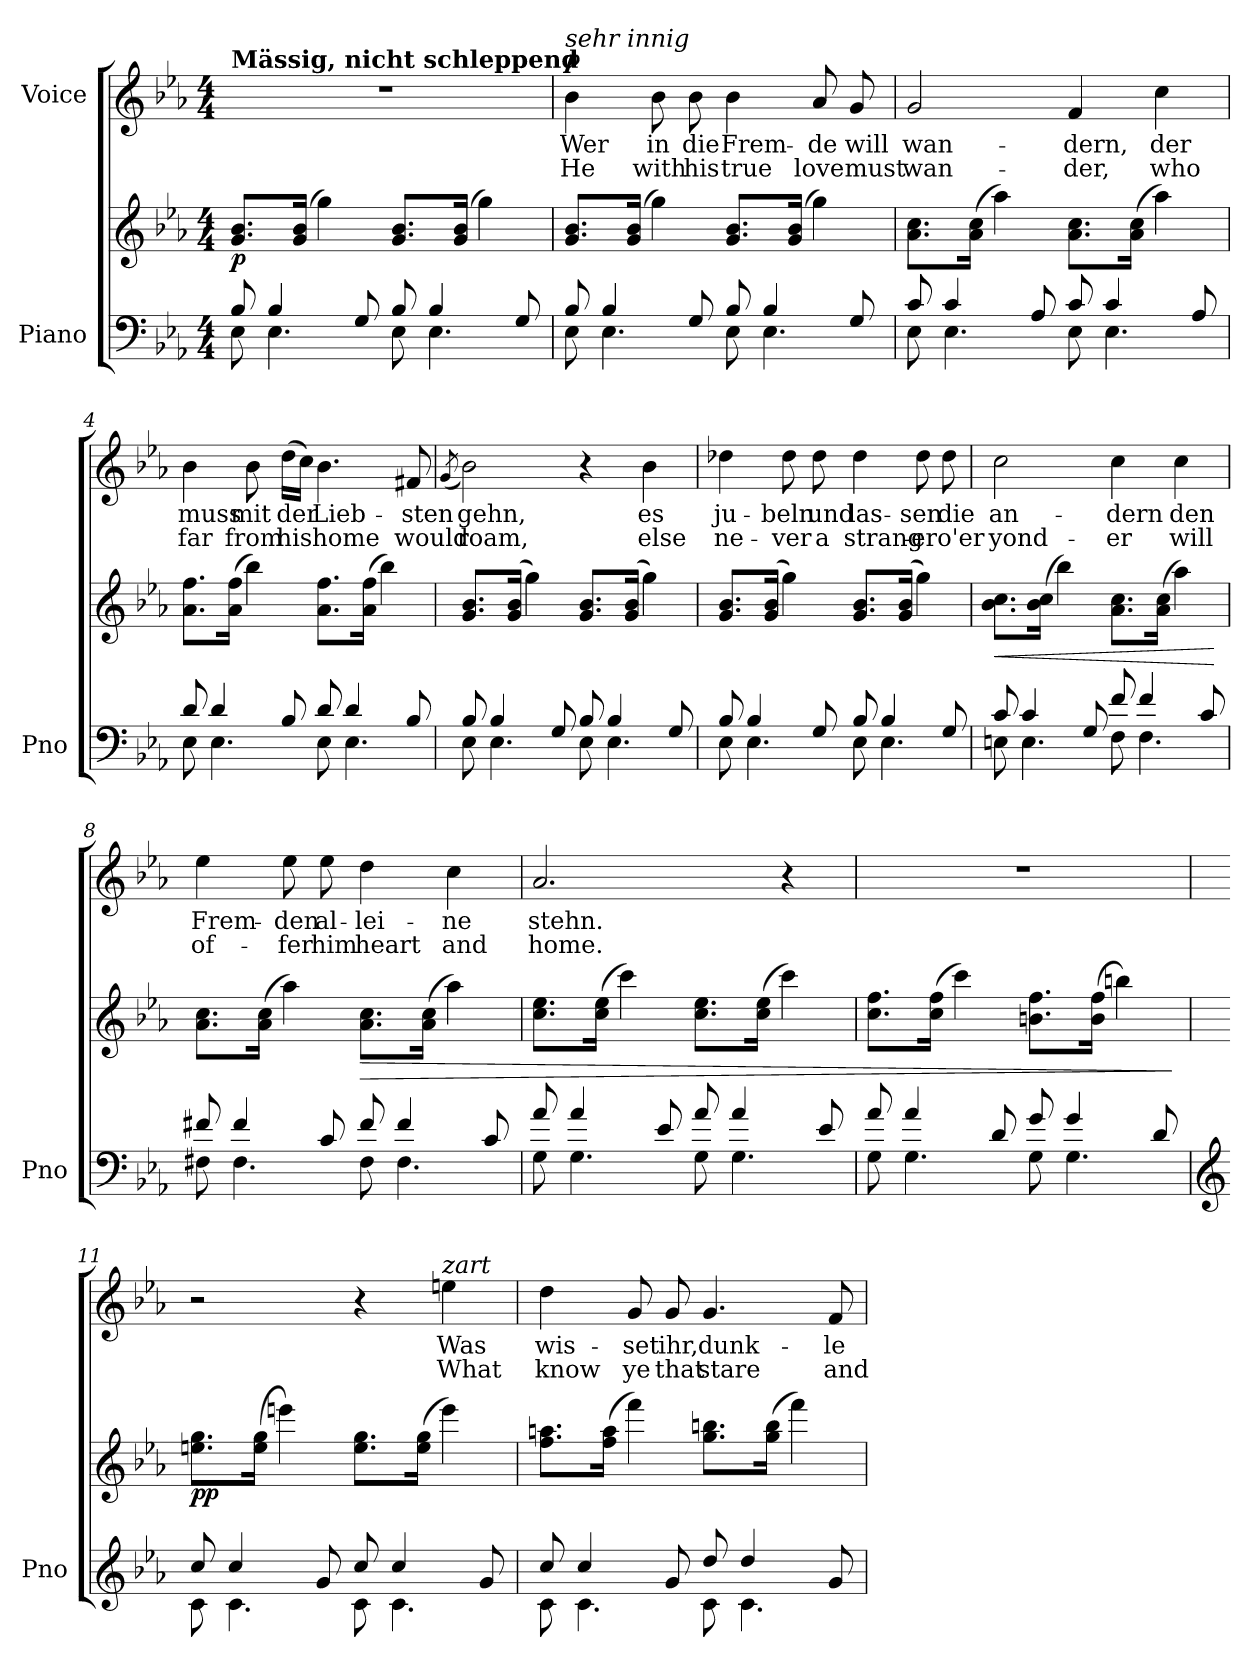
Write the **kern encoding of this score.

**kern	**kern	**dynam	**kern	**text	**text	**dynam
*part2	*part2	*part2	*part1	*part1	*part1	*part1
*staff3	*staff2	*staff2/3	*staff1	*staff1	*staff1	*staff1
*I"Piano	*	*	*I"Voice	*	*	*
*I'Pno	*	*	*	*	*	*
*clefF4	*clefG2	*	*clefG2	*	*	*
*k[b-e-a-]	*k[b-e-a-]	*	*k[b-e-a-]	*	*	*
*M4/4	*M4/4	*	*M4/4	*	*	*
=1	=1	=1	=1	=1	=1	=1
*^	*	*	*	*	*	*
!	!	!	!	!LO:TX:a:B:t=Mässig, nicht schleppend	!	!	!
!	!	!	!LO:DY:b	!	!	!	!
8B-/	8E-\	8.g/ 8.b-/L	p	1r	.	.	.
4B-/	4.E-\	.	.	.	.	.	.
.	.	(16g/ 16b-/Jk	.	.	.	.	.
.	.	4gg\)	.	.	.	.	.
8G/	.	.	.	.	.	.	.
8B-/	8E-\	8.g/ 8.b-/L	.	.	.	.	.
4B-/	4.E-\	.	.	.	.	.	.
.	.	(16g/ 16b-/Jk	.	.	.	.	.
.	.	4gg\)	.	.	.	.	.
8G/	.	.	.	.	.	.	.
=2	=2	=2	=2	=2	=2	=2	=2
!	!	!	!	!LO:TX:a:i:t=sehr innig	!	!	!
!	!	!	!	!	!LO:LY:b	!LO:LY:b	!LO:DY:a
8B-/	8E-\	8.g/ 8.b-/L	.	4b-\	Wer	He	p
4B-/	4.E-\	.	.	.	.	.	.
.	.	(16g/ 16b-/Jk	.	.	.	.	.
!	!	!	!	!	!LO:LY:b	!LO:LY:b	!
.	.	4gg\)	.	8b-\	in	with	.
!	!	!	!	!	!LO:LY:b	!LO:LY:b	!
8G/	.	.	.	8b-\	die	his	.
!	!	!	!	!	!LO:LY:b	!LO:LY:b	!
8B-/	8E-\	8.g/ 8.b-/L	.	4b-\	Frem-	true	.
4B-/	4.E-\	.	.	.	.	.	.
.	.	(16g/ 16b-/Jk	.	.	.	.	.
!	!	!	!	!	!LO:LY:b	!LO:LY:b	!
.	.	4gg\)	.	8a-/	-de	love	.
!	!	!	!	!	!LO:LY:b	!LO:LY:b	!
8G/	.	.	.	8g/	will	must	.
=3	=3	=3	=3	=3	=3	=3	=3
!	!	!	!	!	!LO:LY:b	!LO:LY:b	!
8c/	8E-\	8.a-\ 8.cc\L	.	2g/	wan-	wan-	.
4c/	4.E-\	.	.	.	.	.	.
.	.	(16a-\ 16cc\Jk	.	.	.	.	.
.	.	4aa-\)	.	.	.	.	.
8A-/	.	.	.	.	.	.	.
!	!	!	!	!	!LO:LY:b	!LO:LY:b	!
8c/	8E-\	8.a-\ 8.cc\L	.	4f/	-dern,	-der,	.
4c/	4.E-\	.	.	.	.	.	.
.	.	(16a-\ 16cc\Jk	.	.	.	.	.
!	!	!	!	!	!LO:LY:b	!LO:LY:b	!
.	.	4aa-\)	.	4cc\	der	who	.
8A-/	.	.	.	.	.	.	.
!!LO:LB:g=z
=4	=4	=4	=4	=4	=4	=4	=4
!	!	!	!	!	!LO:LY:b	!LO:LY:b	!
8d/	8E-\	8.a-\ 8.ff\L	.	4b-\	muss	far	.
4d/	4.E-\	.	.	.	.	.	.
.	.	(16a-\ 16ff\Jk	.	.	.	.	.
!	!	!	!	!	!LO:LY:b	!LO:LY:b	!
.	.	4bb-\)	.	8b-\	mit	from	.
!	!	!	!	!	!LO:LY:b	!LO:LY:b	!
8B-/	.	.	.	(16dd\LL	der	his	.
.	.	.	.	16cc\JJ)	.	.	.
!	!	!	!	!	!LO:LY:b	!LO:LY:b	!
8d/	8E-\	8.a-\ 8.ff\L	.	4.b-\	Lieb-	home	.
4d/	4.E-\	.	.	.	.	.	.
.	.	(16a-\ 16ff\Jk	.	.	.	.	.
.	.	4bb-\)	.	.	.	.	.
!	!	!	!	!	!LO:LY:b	!LO:LY:b	!
8B-/	.	.	.	8f#X/	-sten	would	.
=5	=5	=5	=5	=5	=5	=5	=5
.	.	.	.	(8qg/	.	.	.
!	!	!	!	!	!LO:LY:b	!LO:LY:b	!
8B-/	8E-\	8.g/ 8.b-/L	.	2b-\)	gehn,	roam,	.
4B-/	4.E-\	.	.	.	.	.	.
.	.	(16g/ 16b-/Jk	.	.	.	.	.
.	.	4gg\)	.	.	.	.	.
8G/	.	.	.	.	.	.	.
8B-/	8E-\	8.g/ 8.b-/L	.	4r	.	.	.
4B-/	4.E-\	.	.	.	.	.	.
.	.	(16g/ 16b-/Jk	.	.	.	.	.
!	!	!	!	!	!LO:LY:b	!LO:LY:b	!
.	.	4gg\)	.	4b-\	es	else	.
8G/	.	.	.	.	.	.	.
=6	=6	=6	=6	=6	=6	=6	=6
!	!	!	!	!	!LO:LY:b	!LO:LY:b	!
8B-/	8E-\	8.g/ 8.b-/L	.	4dd-X\	ju-	ne-	.
4B-/	4.E-\	.	.	.	.	.	.
.	.	(16g/ 16b-/Jk	.	.	.	.	.
!	!	!	!	!	!LO:LY:b	!LO:LY:b	!
.	.	4gg\)	.	8dd-\	-beln	-ver	.
!	!	!	!	!	!LO:LY:b	!LO:LY:b	!
8G/	.	.	.	8dd-\	und	a	.
!	!	!	!	!	!LO:LY:b	!LO:LY:b	!
8B-/	8E-\	8.g/ 8.b-/L	.	4dd-\	las-	strang-	.
4B-/	4.E-\	.	.	.	.	.	.
.	.	(16g/ 16b-/Jk	.	.	.	.	.
!	!	!	!	!	!LO:LY:b	!LO:LY:b	!
.	.	4gg\)	.	8dd-\	-sen	-er	.
!	!	!	!	!	!LO:LY:b	!LO:LY:b	!
8G/	.	.	.	8dd-\	die	o'er	.
!!LO:LB:g=z
=7	=7	=7	=7	=7	=7	=7	=7
!	!	!	!LO:HP:b	!	!LO:LY:b	!LO:LY:b	!
8c/	8En\	8.b-\ 8.cc\L	<	2cc\	an-	yond-	.
4c/	4.E\	.	.	.	.	.	.
.	.	(16b-\ 16cc\Jk	.	.	.	.	.
.	.	4bb-\)	.	.	.	.	.
8G/	.	.	.	.	.	.	.
!	!	!	!	!	!LO:LY:b	!LO:LY:b	!
8f/	8F\	8.a-\ 8.cc\L	.	4cc\	-dern	-er	.
4f/	4.F\	.	.	.	.	.	.
.	.	(16a-\ 16cc\Jk	.	.	.	.	.
!	!	!	!	!	!LO:LY:b	!LO:LY:b	!
.	.	4aa-\)	.	4cc\	den	will	.
8c/	.	.	.	.	.	.	.
*v	*v	*	*	*	*	*	*
.	.	[	.	.	.	.
=8	=8	=8	=8	=8	=8	=8
*^	*	*	*	*	*	*
!	!	!	!	!	!LO:LY:b	!LO:LY:b	!
8f#X/	8F#X\	8.a-\ 8.cc\L	.	4ee-\	Frem-	of-	.
4f#/	4.F#\	.	.	.	.	.	.
.	.	(16a-\ 16cc\Jk	.	.	.	.	.
!	!	!	!	!	!LO:LY:b	!LO:LY:b	!
.	.	4aa-\)	.	8ee-\	-den	-fer	.
!	!	!	!	!	!LO:LY:b	!LO:LY:b	!
8c/	.	.	.	8ee-\	al-	him	.
!	!	!	!LO:HP:b	!	!LO:LY:b	!LO:LY:b	!
8f#/	8F#\	8.a-\ 8.cc\L	>	4dd\	-lei-	heart	.
4f#/	4.F#\	.	.	.	.	.	.
.	.	(16a-\ 16cc\Jk	.	.	.	.	.
!	!	!	!	!	!LO:LY:b	!LO:LY:b	!
.	.	4aa-\)	.	4cc\	-ne	and	.
8c/	.	.	.	.	.	.	.
=9	=9	=9	=9	=9	=9	=9	=9
!	!	!	!	!	!LO:LY:b	!LO:LY:b	!
8a-/	8G\	8.cc\ 8.ee-\L	.	2.a-/	stehn.	home.	.
4a-/	4.G\	.	.	.	.	.	.
.	.	(16cc\ 16ee-\Jk	.	.	.	.	.
.	.	4ccc\)	.	.	.	.	.
8e-/	.	.	.	.	.	.	.
8a-/	8G\	8.cc\ 8.ee-\L	.	.	.	.	.
4a-/	4.G\	.	.	.	.	.	.
.	.	(16cc\ 16ee-\Jk	.	.	.	.	.
.	.	4ccc\)	.	4r	.	.	.
8e-/	.	.	.	.	.	.	.
!!LO:PB:g=z
=10	=10	=10	=10	=10	=10	=10	=10
8a-/	8G\	8.cc\ 8.ff\L	.	1r	.	.	.
4a-/	4.G\	.	.	.	.	.	.
.	.	(16cc\ 16ff\Jk	.	.	.	.	.
.	.	4ccc\)	.	.	.	.	.
8d/	.	.	.	.	.	.	.
8g/	8G\	8.bn\ 8.ff\L	.	.	.	.	.
4g/	4.G\	.	.	.	.	.	.
.	.	(16b\ 16ff\Jk	.	.	.	.	.
.	.	4bbn\)	.	.	.	.	.
8d/	.	.	.	.	.	.	.
*v	*v	*	*	*	*	*	*
.	.	]	.	.	.	.
=11	=11	=11	=11	=11	=11	=11
*clefG2	*	*	*	*	*	*
*^	*	*	*	*	*	*
!	!	!	!LO:DY:b	!	!	!	!
8cc/	8c\	8.een\ 8.gg\L	pp	2r	.	.	.
4cc/	4.c\	.	.	.	.	.	.
.	.	(16ee\ 16gg\Jk	.	.	.	.	.
.	.	4eeen\)	.	.	.	.	.
8g/	.	.	.	.	.	.	.
8cc/	8c\	8.ee\ 8.gg\L	.	4r	.	.	.
4cc/	4.c\	.	.	.	.	.	.
.	.	(16ee\ 16gg\Jk	.	.	.	.	.
!	!	!	!	!LO:TX:a:i:t=zart	!	!	!
!	!	!	!	!	!LO:LY:b	!LO:LY:b	!
.	.	4eee\)	.	4een\	Was	What	.
8g/	.	.	.	.	.	.	.
=12	=12	=12	=12	=12	=12	=12	=12
!	!	!	!	!	!LO:LY:b	!LO:LY:b	!
8cc/	8c\	8.ff\ 8.aan\L	.	4dd\	wis-	know	.
4cc/	4.c\	.	.	.	.	.	.
.	.	(16ff\ 16aa\Jk	.	.	.	.	.
!	!	!	!	!	!LO:LY:b	!LO:LY:b	!
.	.	4fff\)	.	8g/	-set	ye	.
!	!	!	!	!	!LO:LY:b	!LO:LY:b	!
8g/	.	.	.	8g/	ihr,	that	.
!	!	!	!	!	!LO:LY:b	!LO:LY:b	!
8dd/	8c\	8.gg\ 8.bbn\L	.	4.g/	dunk-	stare	.
4dd/	4.c\	.	.	.	.	.	.
.	.	(16gg\ 16bb\Jk	.	.	.	.	.
.	.	4fff\)	.	.	.	.	.
!	!	!	!	!	!LO:LY:b	!LO:LY:b	!
8g/	.	.	.	8f/	-le	and	.
*v	*v	*	*	*	*	*	*
=	=	=	=	=	=	=
*-	*-	*-	*-	*-	*-	*-
